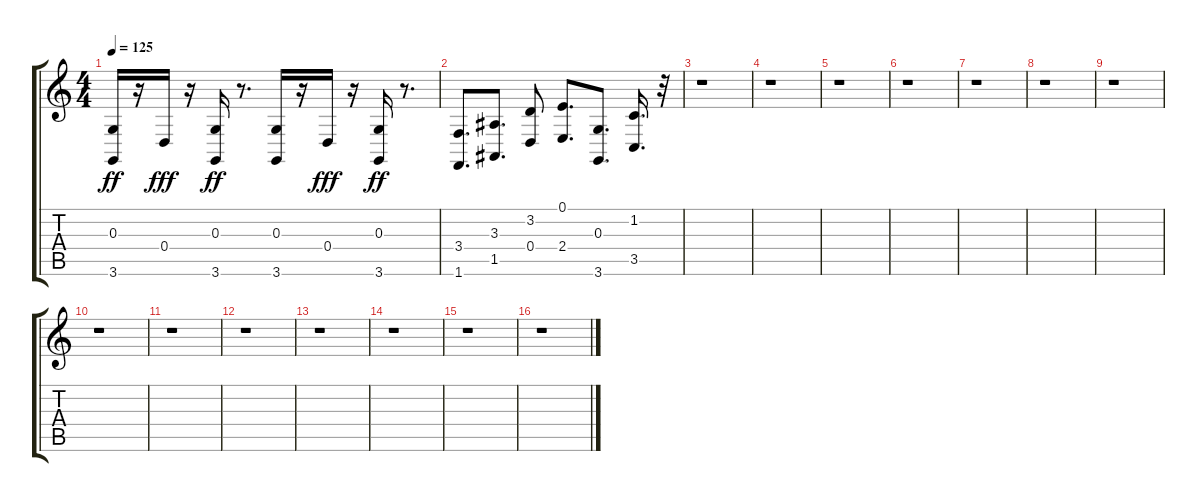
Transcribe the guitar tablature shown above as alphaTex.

\track "" {instrument dulcimer}
\staff {score tabs}
\tuning (E4 B3 G3 D3 A2 E2) {hide}
\ts (4 4)
\tempo 125
\clef g2
\ks c
(0.3 3.6).16{dy ff} r.16 0.4.16{dy fff} r.16 (0.3 3.6).16{dy ff} r.8{d} (0.3 3.6).16 r.16 0.4.16{dy fff} r.16 (0.3 3.6).16{dy ff} r.8{d} |
(3.4 1.6).8{d} (3.3 1.5).8{d} (3.2 0.4).8 (0.1 2.4).8{d} (0.3 3.6).8{d} (1.2 3.5).16{d} r.32 |
r.1 |
r.1 |
r.1 |
r.1 |
r.1 |
r.1 |
r.1 |
r.1 |
r.1 |
r.1 |
r.1 |
r.1 |
r.1 |
r.1
